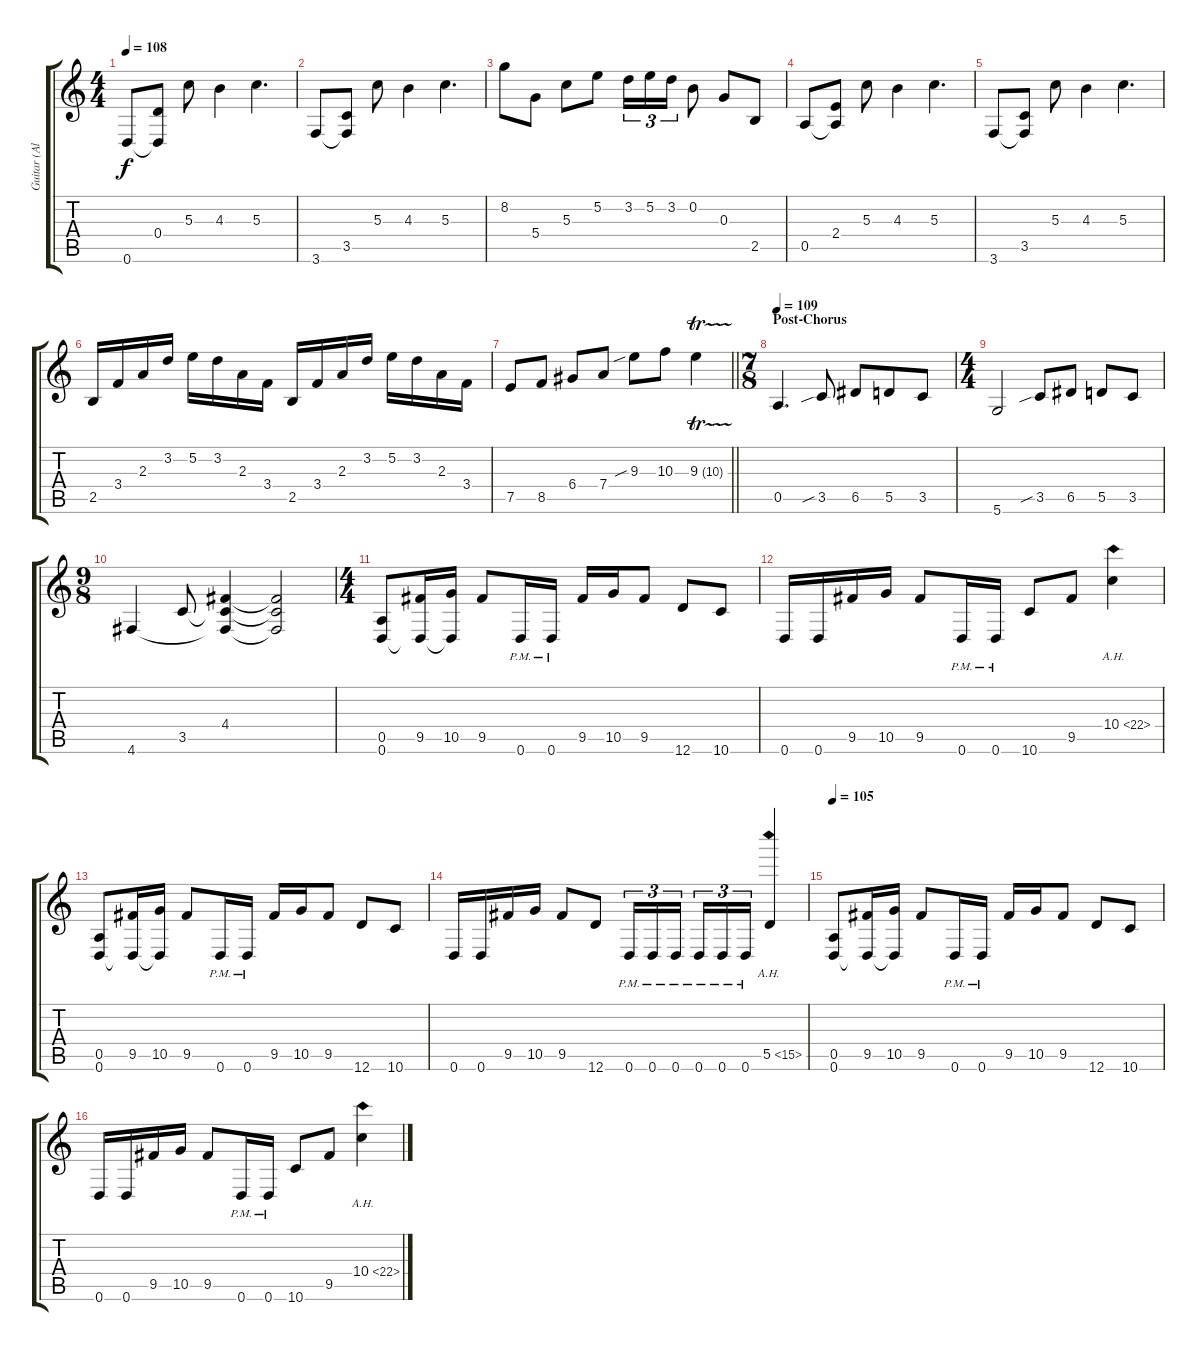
\track ("Guitar (Alternate tuning : Drop D)" "Guitar (Al") {instrument electricguitarjazz}
\staff {score tabs}
\tuning (E4 B3 G3 D3 A2 D2) {hide}
\ts (4 4)
\tempo 108
\clef g2
\ks c
0.6.8{dy f} (0.4 0.6{t}).8 5.3.8 4.3.4 5.3.4{d} |
3.6.8 (3.5 3.6{t}).8 5.3.8 4.3.4 5.3.4{d} |
8.2.8 5.4.8 5.3.8 5.2.8 3.2.16{tu (3 2)} 5.2.16{tu (3 2)} 3.2.16{tu (3 2)} 0.2.8 0.3.8 2.5.8 |
0.5.8 (2.4 0.5{t}).8 5.3.8 4.3.4 5.3.4{d} |
3.6.8 (3.5 3.6{t}).8 5.3.8 4.3.4 5.3.4{d} |
2.5.16 3.4.16 2.3.16 3.2.16 5.2.16 3.2.16 2.3.16 3.4.16 2.5.16 3.4.16 2.3.16 3.2.16 5.2.16 3.2.16 2.3.16 3.4.16 |
\barLineRight lightlight
7.5.8 8.5.8 6.4.8 7.4.8 9.3{sib}.8 10.3.8 9.3{tr (10 32)}.4 |
\ts (7 8)
\section ("" "Post-Chorus")
\tempo 109
0.5.4{d balance 8} 3.5{sib}.8 6.5.8 5.5.8 3.5.8 |
\ts (4 4)
5.6.2 3.5{sib}.8 6.5.8 5.5.8 3.5.8 |
\ts (9 8)
4.6.4 3.5.8 (4.4 3.5{t} 4.6{t}).4 (4.4{t} 3.5{t} 4.6{t}).2 |
\ts (4 4)
(0.5 0.6).8 (9.5 0.6{t}).16 (10.5 0.6{t}).16 9.5.8 0.6{pm}.16 0.6{pm}.16 9.5.16 10.5.16 9.5.8 12.6.8 10.6.8 |
0.6.16 0.6.16 9.5.16 10.5.16 9.5.8 0.6{pm}.16 0.6{pm}.16 10.6.8 9.5.8 10.4{ah 12}.4 |
(0.5 0.6).8 (9.5 0.6{t}).16 (10.5 0.6{t}).16 9.5.8 0.6{pm}.16 0.6{pm}.16 9.5.16 10.5.16 9.5.8 12.6.8 10.6.8 |
0.6.16 0.6.16 9.5.16 10.5.16 9.5.8 12.6.8 0.6{pm}.16{tu (3 2)} 0.6{pm}.16{tu (3 2)} 0.6{pm}.16{tu (3 2) beam splitsecondary} 0.6{pm}.16{tu (3 2)} 0.6{pm}.16{tu (3 2)} 0.6{pm}.16{tu (3 2)} 5.5{ah 10}.4 |
\tempo 105
(0.5 0.6).8 (9.5 0.6{t}).16 (10.5 0.6{t}).16 9.5.8 0.6{pm}.16 0.6{pm}.16 9.5.16 10.5.16 9.5.8 12.6.8 10.6.8 |
0.6.16 0.6.16 9.5.16 10.5.16 9.5.8 0.6{pm}.16 0.6{pm}.16 10.6.8 9.5.8 10.4{ah 12}.4
